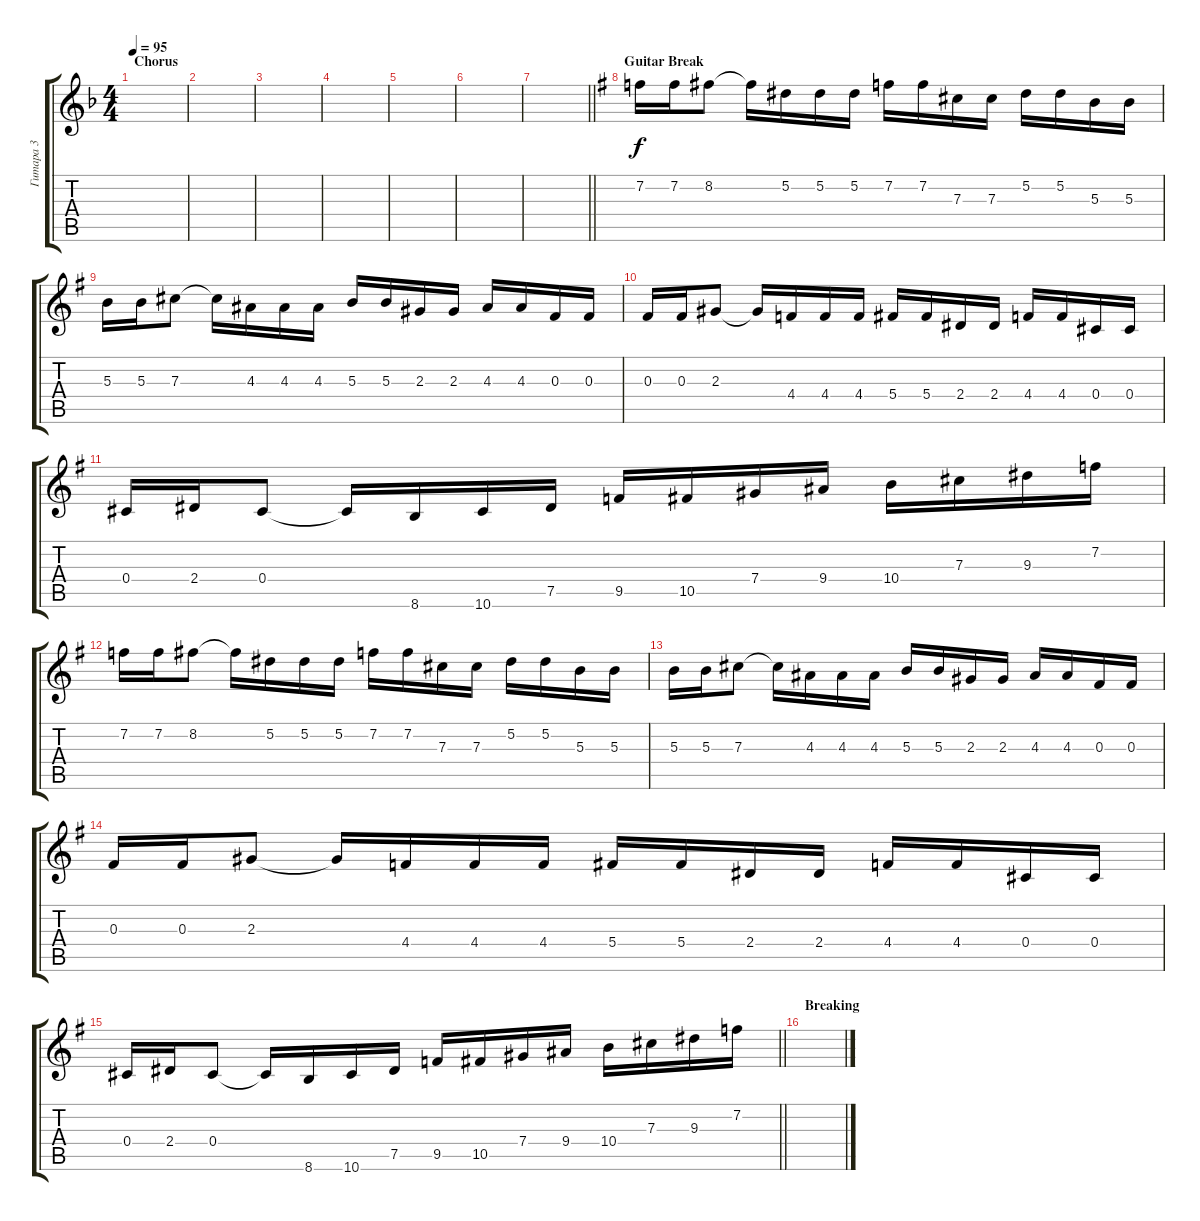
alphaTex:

\track ("Гитара 3" "Гитара 3") {instrument distortionguitar}
\staff {score tabs}
\tuning (Eb4 Bb3 Gb3 Db3 Ab2 Eb2) {hide}
\ts (4 4)
\section ("" "Chorus")
\tempo 95
\clef g2
\ks dminor
|
|
|
|
|
|
\barLineRight lightlight
|
\section ("" "Guitar Break")
\ks eminor
7.2.16{volume 15} 7.2.16 8.2.8 8.2{t}.16 5.2.16 5.2.16 5.2.16 7.2.16 7.2.16 7.3.16 7.3.16 5.2.16 5.2.16 5.3.16 5.3.16 |
5.3.16 5.3.16 7.3.8 7.3{t}.16 4.3.16 4.3.16 4.3.16 5.3.16 5.3.16 2.3.16 2.3.16 4.3.16 4.3.16 0.3.16 0.3.16 |
0.3.16 0.3.16 2.3.8 2.3{t}.16 4.4.16 4.4.16 4.4.16 5.4.16 5.4.16 2.4.16 2.4.16 4.4.16 4.4.16 0.4.16 0.4.16 |
0.4.16 2.4.16 0.4.8 0.4{t}.16 8.6.16 10.6.16 7.5.16 9.5.16 10.5.16 7.4.16 9.4.16 10.4.16 7.3.16 9.3.16 7.2.16 |
7.2.16 7.2.16 8.2.8 8.2{t}.16 5.2.16 5.2.16 5.2.16 7.2.16 7.2.16 7.3.16 7.3.16 5.2.16 5.2.16 5.3.16 5.3.16 |
5.3.16 5.3.16 7.3.8 7.3{t}.16 4.3.16 4.3.16 4.3.16 5.3.16 5.3.16 2.3.16 2.3.16 4.3.16 4.3.16 0.3.16 0.3.16 |
0.3.16 0.3.16 2.3.8 2.3{t}.16 4.4.16 4.4.16 4.4.16 5.4.16 5.4.16 2.4.16 2.4.16 4.4.16 4.4.16 0.4.16 0.4.16 |
\barLineRight lightlight
0.4.16 2.4.16 0.4.8 0.4{t}.16 8.6.16 10.6.16 7.5.16 9.5.16 10.5.16 7.4.16 9.4.16 10.4.16 7.3.16 9.3.16 7.2.16 |
\section ("" "Breaking")
